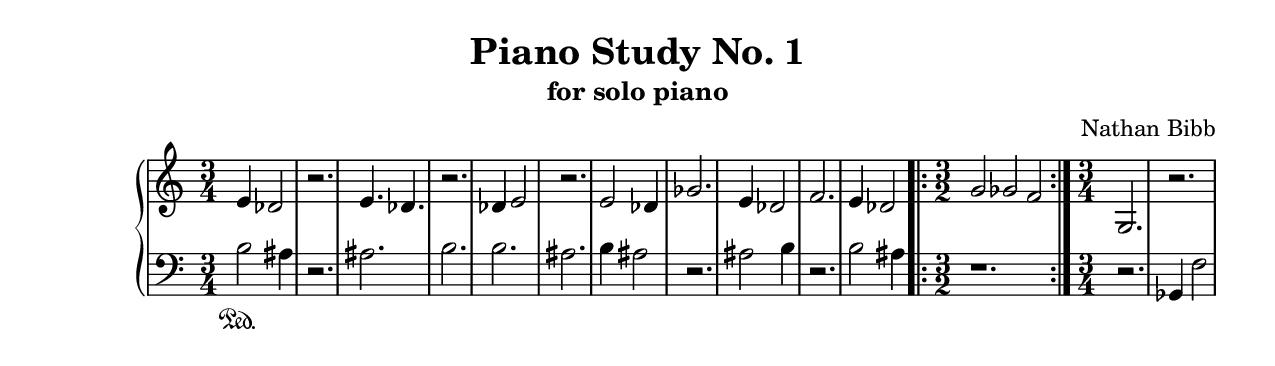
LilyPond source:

\version "2.10.33"
\header {
  title = "Piano Study No. 1"
  subtitle = "for solo piano"
  composer = "Nathan Bibb"
}
\include "english.ly"
\paper {
  #(set-paper-size "letter")
}
     upper = {
        \clef treble
        \time 3/4
     
        e'4 df'2 
        r2.
        e'4. df'4.
        r2.
        df'4 e'2
        r2.
        
        e'2 df'4
        gf'2.
        e'4 df'2
        f'2.
        e'4 df'2
       
        \time 3/2
        \repeat volta 5 { g'2 gf'2 f'2 }

        \time 3/4
        g2.
        r2.
     }
     
     lower = {
        \clef bass
        \time 3/4
     
        b2 \sustainDown as4
        r2.
        as2.
        b2.
        b2.
        as2.
        
        b4 as2
        r2.
        as2 b4
        r2.
        b2 as4
       
        \time 3/2
        \repeat volta 5 { r1. }

        \time 3/4
        r2.
        gf,4 f2


     }
     
     \score {
        \new GrandStaff <<

           \new Staff = "upper" \upper
           \new Staff = "lower" \lower
        >>
        \layout { }
        \midi { \tempo 4=130 }
     }
